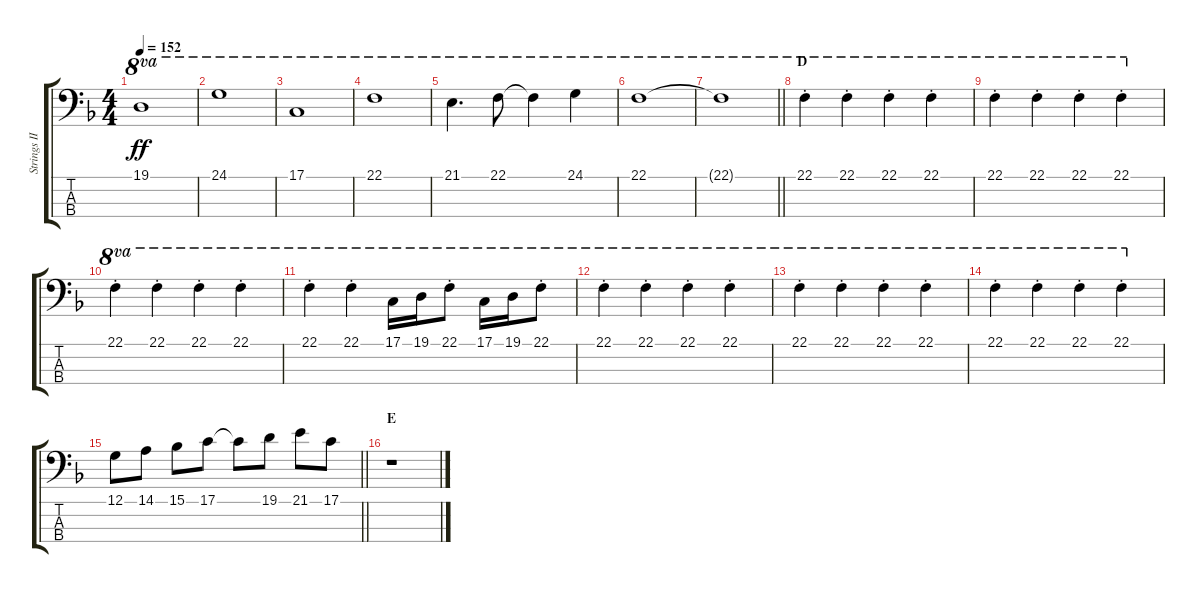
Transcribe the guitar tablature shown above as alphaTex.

\track ("Strings II" "Strings II") {instrument stringensemble1}
\staff {score tabs}
\tuning (G2 D2 A1 E1) {hide}
\ts (4 4)
\tempo 152
\clef f4
\ks f
19.1.1{ot 8va dy ff} |
24.1.1{ot 8va} |
17.1.1{ot 8va} |
22.1.1{ot 8va} |
21.1.4{d ot 8va} 22.1.8{ot 8va} 22.1{t}.4{ot 8va} 24.1.4{ot 8va} |
22.1.1{ot 8va} |
\barLineRight lightlight
22.1{t}.1{ot 8va} |
\section ("" "D")
22.1{st}.4{ot 8va} 22.1{st}.4{ot 8va} 22.1{st}.4{ot 8va} 22.1{st}.4{ot 8va} |
22.1{st}.4{ot 8va} 22.1{st}.4{ot 8va} 22.1{st}.4{ot 8va} 22.1{st}.4{ot 8va} |
22.1{st}.4{ot 8va} 22.1{st}.4{ot 8va} 22.1{st}.4{ot 8va} 22.1{st}.4{ot 8va} |
22.1{st}.4{ot 8va} 22.1{st}.4{ot 8va} 17.1.16{ot 8va} 19.1.16{ot 8va} 22.1{st}.8{ot 8va} 17.1.16{ot 8va} 19.1.16{ot 8va} 22.1{st}.8{ot 8va} |
22.1{st}.4{ot 8va} 22.1{st}.4{ot 8va} 22.1{st}.4{ot 8va} 22.1{st}.4{ot 8va} |
22.1{st}.4{ot 8va} 22.1{st}.4{ot 8va} 22.1{st}.4{ot 8va} 22.1{st}.4{ot 8va} |
22.1{st}.4{ot 8va} 22.1{st}.4{ot 8va} 22.1{st}.4{ot 8va} 22.1{st}.4{ot 8va} |
\barLineRight lightlight
12.1.8 14.1.8 15.1.8 17.1.8 17.1{t}.8 19.1.8 21.1.8 17.1.8 |
\section ("" "E")
r.1
